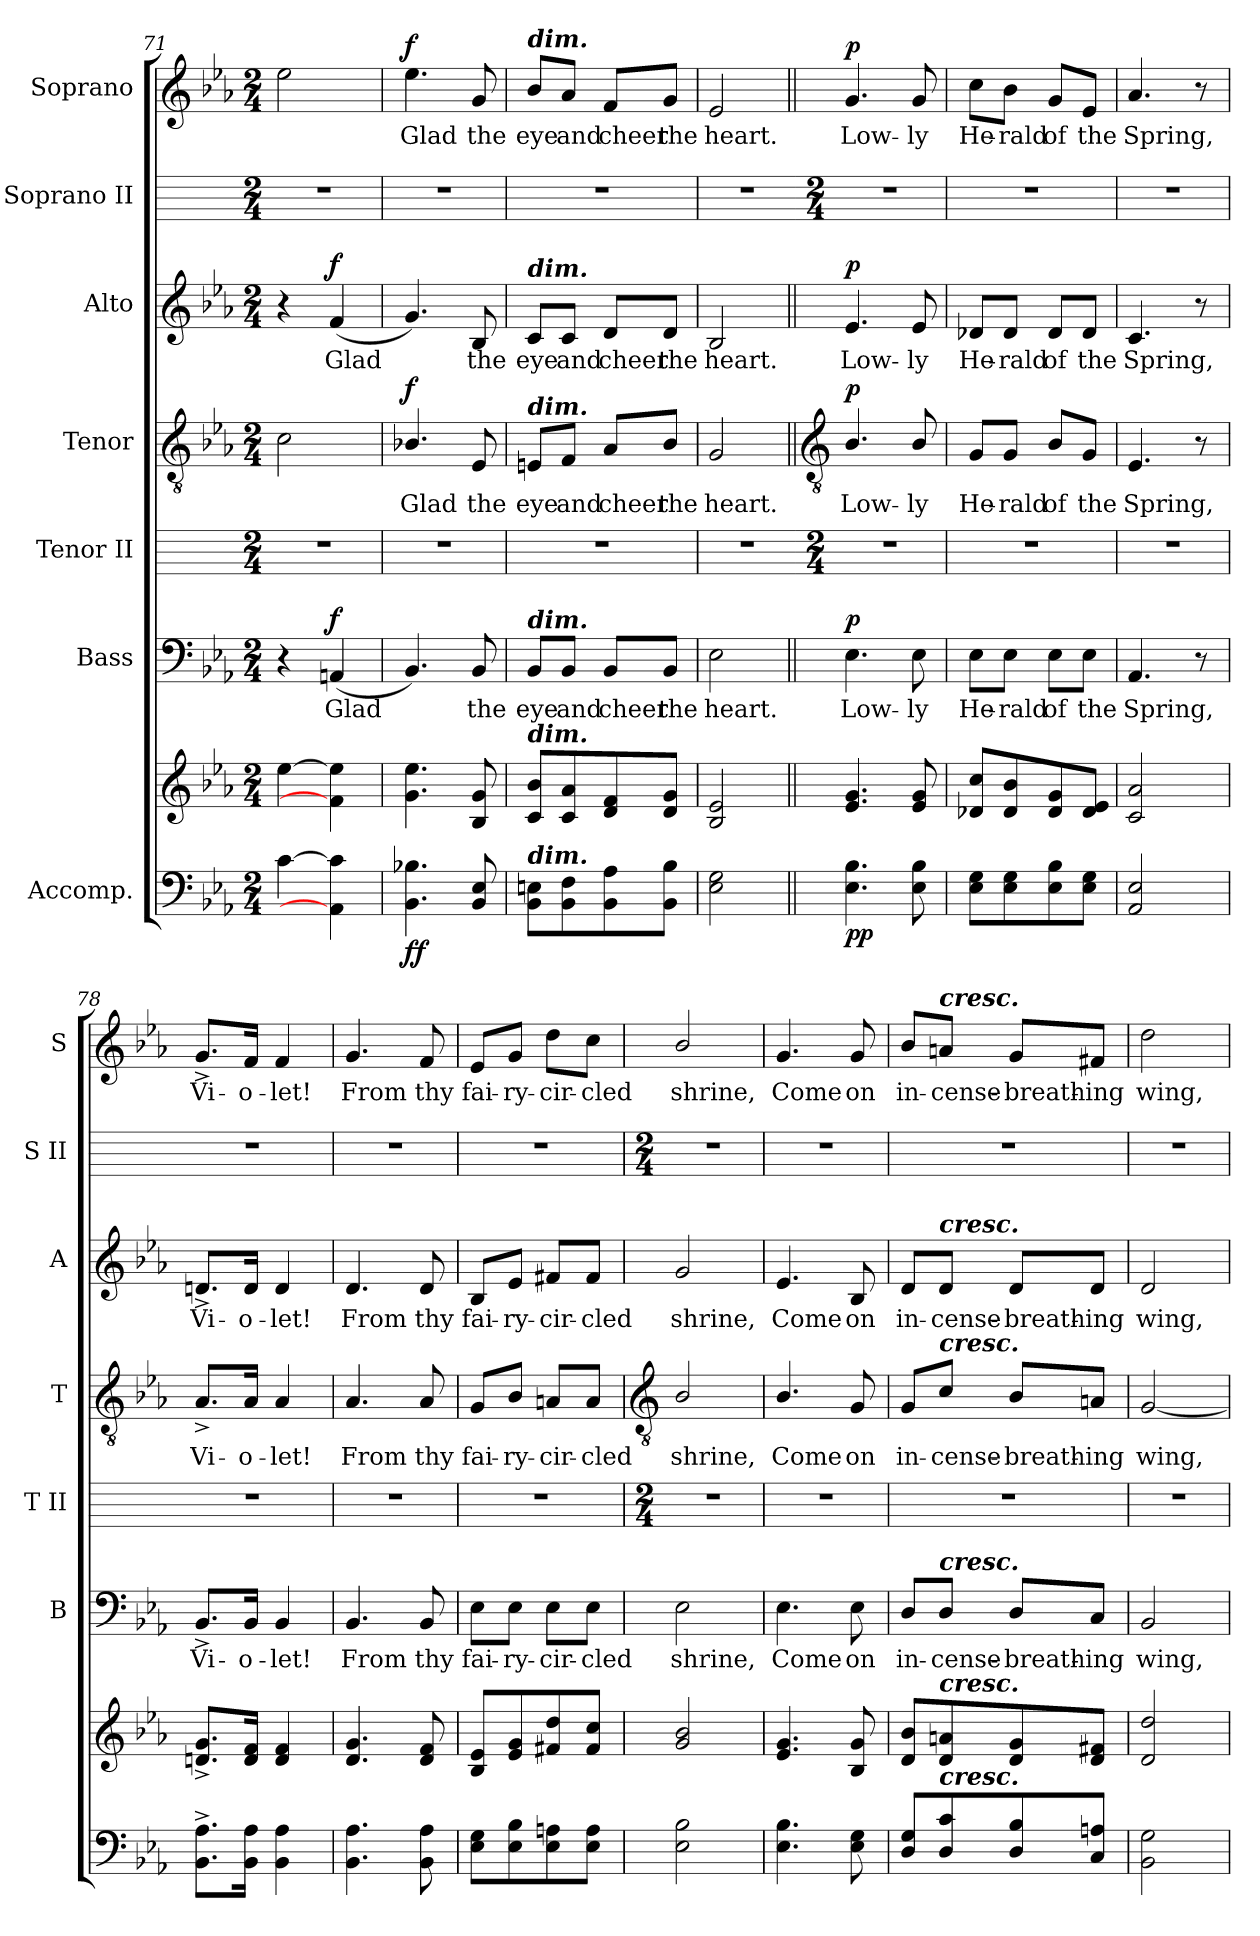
**kern	**kern	**dynam	**kern	**text	**dynam	**kern	**kern	**text	**dynam	**kern	**text	**dynam	**kern	**kern	**text	**dynam
*part7	*part7	*part7	*part6	*part6	*part6	*part5	*part4	*part4	*part4	*part3	*part3	*part3	*part2	*part1	*part1	*part1
*staff8	*staff7	*staff7/8	*staff6	*staff6	*staff6	*staff5	*staff4	*staff4	*staff4	*staff3	*staff3	*staff3	*staff2	*staff1	*staff1	*staff1
*I"Accomp.	*	*	*I"Bass	*	*	*I"Tenor II	*I"Tenor	*	*	*I"Alto	*	*	*I"Soprano II	*I"Soprano	*	*
*	*	*	*I'B	*	*	*I'T II	*I'T	*	*	*I'A	*	*	*I'S II	*I'S	*	*
*clefF4	*clefG2	*	*clefF4	*	*	*	*clefGv2	*	*	*clefG2	*	*	*	*clefG2	*	*
*k[b-e-a-]	*k[b-e-a-]	*	*k[b-e-a-]	*	*	*	*k[b-e-a-]	*	*	*k[b-e-a-]	*	*	*	*k[b-e-a-]	*	*
*E-:	*E-:	*	*E-:	*	*	*	*E-:	*	*	*E-:	*	*	*	*E-:	*	*
*M2/4	*M2/4	*	*M2/4	*	*	*M2/4	*M2/4	*	*	*M2/4	*	*	*M2/4	*M2/4	*	*
=71	=71	=71	=71	=71	=71	=71	=71	=71	=71	=71	=71	=71	=71	=71	=71	=71
[4c	[4ee-	.	4r	.	.	2r	2c	.	.	4r	.	.	2r	2ee-	.	.
!	!	!	!	!LO:LY:b	!LO:DY:b	!	!	!	!	!	!LO:LY:b	!LO:DY:b	!	!	!	!
4AA] 4c]	4f] 4ee-]	.	(<4AAn	Glad	f	.	.	.	.	(<4f	Glad	f	.	.	.	.
=72	=72	=72	=72	=72	=72	=72	=72	=72	=72	=72	=72	=72	=72	=72	=72	=72
!	!	!LO:DY:b=2	!	!	!	!	!	!LO:LY:b	!	!	!	!	!	!	!LO:LY:b	!
!	!	!LO:DY:n=1:b	!	!	!	!	!	!	!LO:DY:b	!	!	!	!	!	!	!LO:DY:b
4.BB-\ 4.B-X\	4.g 4.ee-	f f	4.BB-)	.	.	2r	4.B-X/	Glad	f	4.g)	.	.	2r	4.ee-	Glad	f
!	!	!	!	!LO:LY:b	!	!	!	!LO:LY:b	!	!	!LO:LY:b	!	!	!	!LO:LY:b	!
8BB- 8E-	8B- 8g	.	8BB-	the	.	.	8E-	the	.	8B-	the	.	.	8g	the	.
=73	=73	=73	=73	=73	=73	=73	=73	=73	=73	=73	=73	=73	=73	=73	=73	=73
!	!	!	!	!	!	!	!	!	!	!	!	!	!	!LO:TX:a:Bi:t=dim.	!	!
!	!	!	!	!	!	!	!	!	!	!LO:TX:a:Bi:t=dim.	!	!	!	!	!	!
!	!	!	!	!	!	!	!LO:TX:a:Bi:t=dim.	!	!	!	!	!	!	!	!	!
!	!	!	!LO:TX:a:Bi:t=dim.	!	!	!	!	!	!	!	!	!	!	!	!	!
!	!LO:TX:a:Bi:t=dim.	!	!	!	!	!	!	!	!	!	!	!	!	!	!	!
!LO:TX:a:Bi:t=dim.	!	!	!	!	!	!	!	!	!	!	!	!	!	!	!	!
!	!	!	!	!LO:LY:b	!	!	!	!LO:LY:b	!	!	!LO:LY:b	!	!	!	!LO:LY:b	!
8BB- 8EnL	8c 8b-L	.	8BB-/L	eye	.	2r	8En/L	eye	.	8c/L	eye	.	2r	8b-/L	eye	.
!	!	!	!	!LO:LY:b	!	!	!	!LO:LY:b	!	!	!LO:LY:b	!	!	!	!LO:LY:b	!
8BB- 8F	8c 8a-	.	8BB-/J	and	.	.	8F/J	and	.	8c/J	and	.	.	8a-/J	and	.
!	!	!	!	!LO:LY:b	!	!	!	!LO:LY:b	!	!	!LO:LY:b	!	!	!	!LO:LY:b	!
8BB- 8A-	8d 8f	.	8BB-/L	cheer	.	.	8A-/L	cheer	.	8d/L	cheer	.	.	8f/L	cheer	.
!	!	!	!	!LO:LY:b	!	!	!	!LO:LY:b	!	!	!LO:LY:b	!	!	!	!LO:LY:b	!
8BB- 8B-J	8d 8gJ	.	8BB-/J	the	.	.	8B-/J	the	.	8d/J	the	.	.	8g/J	the	.
=74	=74	=74	=74	=74	=74	=74	=74	=74	=74	=74	=74	=74	=74	=74	=74	=74
!	!	!	!	!LO:LY:b	!	!	!	!LO:LY:b	!	!	!LO:LY:b	!	!	!	!LO:LY:b	!
2E- 2G	2B- 2e-	.	2E-	heart.	.	2r	2G	heart.	.	2B-	heart.	.	2r	2e-	heart.	.
!!LO:LB:g=z
=75||	=75||	=75||	=75||	=75||	=75||	=75	=75||	=75||	=75||	=75||	=75||	=75||	=75	=75||	=75||	=75||
*	*	*	*	*	*	*	*clefGv2	*	*	*	*	*	*	*	*	*
*	*	*	*	*	*	*M2/4	*	*	*	*	*	*	*M2/4	*	*	*
!	!	!LO:DY:b=2	!	!LO:LY:b	!	!	!	!LO:LY:b	!	!	!LO:LY:b	!	!	!	!LO:LY:b	!
!	!	!LO:DY:n=1:b	!	!	!LO:DY:b	!	!	!	!LO:DY:b	!	!	!LO:DY:b	!	!	!	!LO:DY:b
4.E-\ 4.B-\	4.e- 4.g	p p	4.E-\	Low-	p	2r	4.B-/	Low-	p	4.e-	Low-	p	2r	4.g	Low-	p
!	!	!	!	!LO:LY:b	!	!	!	!LO:LY:b	!	!	!LO:LY:b	!	!	!	!LO:LY:b	!
8E-\ 8B-\	8e- 8g	.	8E-\	-ly	.	.	8B-/	-ly	.	8e-	-ly	.	.	8g	-ly	.
=76	=76	=76	=76	=76	=76	=76	=76	=76	=76	=76	=76	=76	=76	=76	=76	=76
!	!	!	!	!LO:LY:b	!	!	!	!LO:LY:b	!	!	!LO:LY:b	!	!	!	!LO:LY:b	!
8E-\ 8G\L	8d-X 8ccL	.	8E-\L	He-	.	2r	8G/L	He-	.	8d-X/L	He-	.	2r	8cc\L	He-	.
!	!	!	!	!LO:LY:b	!	!	!	!LO:LY:b	!	!	!LO:LY:b	!	!	!	!LO:LY:b	!
8E- 8G	8d- 8b-	.	8E-\J	-rald	.	.	8G/J	-rald	.	8d-/J	-rald	.	.	8b-\J	-rald	.
!	!	!	!	!LO:LY:b	!	!	!	!LO:LY:b	!	!	!LO:LY:b	!	!	!	!LO:LY:b	!
8E- 8B-	8d- 8g	.	8E-\L	of	.	.	8B-/L	of	.	8d-/L	of	.	.	8g/L	of	.
!	!	!	!	!LO:LY:b	!	!	!	!LO:LY:b	!	!	!LO:LY:b	!	!	!	!LO:LY:b	!
8E- 8GJ	8d- 8e-J	.	8E-\J	the	.	.	8G/J	the	.	8d-/J	the	.	.	8e-/J	the	.
=77	=77	=77	=77	=77	=77	=77	=77	=77	=77	=77	=77	=77	=77	=77	=77	=77
!	!	!	!	!LO:LY:b	!	!	!	!LO:LY:b	!	!	!LO:LY:b	!	!	!	!LO:LY:b	!
2AA- 2E-	2c 2a-	.	4.AA-	Spring,	.	2r	4.E-	Spring,	.	4.c	Spring,	.	2r	4.a-	Spring,	.
.	.	.	8r	.	.	.	8r	.	.	8r	.	.	.	8r	.	.
=78	=78	=78	=78	=78	=78	=78	=78	=78	=78	=78	=78	=78	=78	=78	=78	=78
!	!	!	!	!LO:LY:b	!	!	!	!LO:LY:b	!	!	!LO:LY:b	!	!	!	!LO:LY:b	!
8.BB-^ 8.A-^L	8.dn^ 8.g^L	.	8.BB-^/L	Vi-	.	2r	8.A-^/L	Vi-	.	8.dn^/L	Vi-	.	2r	8.g^/L	Vi-	.
!	!	!	!	!LO:LY:b	!	!	!	!LO:LY:b	!	!	!LO:LY:b	!	!	!	!LO:LY:b	!
16BB- 16A-J	16d 16fJ	.	16BB-/Jk	-o-	.	.	16A-/Jk	-o-	.	16d/Jk	-o-	.	.	16f/Jk	-o-	.
!	!	!	!	!LO:LY:b	!	!	!	!LO:LY:b	!	!	!LO:LY:b	!	!	!	!LO:LY:b	!
4BB- 4A-	4d 4f	.	4BB-	-let!	.	.	4A-	-let!	.	4d	-let!	.	.	4f	-let!	.
=79	=79	=79	=79	=79	=79	=79	=79	=79	=79	=79	=79	=79	=79	=79	=79	=79
!	!	!	!	!LO:LY:b	!	!	!	!LO:LY:b	!	!	!LO:LY:b	!	!	!	!LO:LY:b	!
4.BB- 4.A-	4.d 4.g	.	4.BB-	From	.	2r	4.A-	From	.	4.d	From	.	2r	4.g	From	.
!	!	!	!	!LO:LY:b	!	!	!	!LO:LY:b	!	!	!LO:LY:b	!	!	!	!LO:LY:b	!
8BB- 8A-	8d 8f	.	8BB-	thy	.	.	8A-	thy	.	8d	thy	.	.	8f	thy	.
=80	=80	=80	=80	=80	=80	=80	=80	=80	=80	=80	=80	=80	=80	=80	=80	=80
!	!	!	!	!LO:LY:b	!	!	!	!LO:LY:b	!	!	!LO:LY:b	!	!	!	!LO:LY:b	!
8E- 8GL	8B- 8e-L	.	8E-\L	fai-	.	2r	8G/L	fai-	.	8B-/L	fai-	.	2r	8e-/L	fai-	.
!	!	!	!	!LO:LY:b	!	!	!	!LO:LY:b	!	!	!LO:LY:b	!	!	!	!LO:LY:b	!
8E- 8B-	8e- 8g	.	8E-\J	-ry-	.	.	8B-/J	-ry-	.	8e-/J	-ry-	.	.	8g/J	-ry-	.
!	!	!	!	!LO:LY:b	!	!	!	!LO:LY:b	!	!	!LO:LY:b	!	!	!	!LO:LY:b	!
8E- 8An	8f#X 8dd	.	8E-\L	-cir-	.	.	8An/L	-cir-	.	8f#X/L	-cir-	.	.	8dd\L	-cir-	.
!	!	!	!	!LO:LY:b	!	!	!	!LO:LY:b	!	!	!LO:LY:b	!	!	!	!LO:LY:b	!
8E- 8AJ	8f# 8ccJ	.	8E-\J	-cled	.	.	8A/J	-cled	.	8f#/J	-cled	.	.	8cc\J	-cled	.
!!LO:LB:g=z
=81	=81	=81	=81	=81	=81	=81	=81	=81	=81	=81	=81	=81	=81	=81	=81	=81
*	*	*	*	*	*	*	*clefGv2	*	*	*	*	*	*	*	*	*
*	*	*	*	*	*	*M2/4	*	*	*	*	*	*	*M2/4	*	*	*
!	!	!	!	!LO:LY:b	!	!	!	!LO:LY:b	!	!	!LO:LY:b	!	!	!	!LO:LY:b	!
2E- 2B-	2g/ 2b-/	.	2E-	shrine,	.	2r	2B-/	shrine,	.	2g	shrine,	.	2r	2b-/	shrine,	.
=82	=82	=82	=82	=82	=82	=82	=82	=82	=82	=82	=82	=82	=82	=82	=82	=82
!	!	!	!	!LO:LY:b	!	!	!	!LO:LY:b	!	!	!LO:LY:b	!	!	!	!LO:LY:b	!
4.E- 4.B-	4.e- 4.g	.	4.E-	Come	.	2r	4.B-/	Come	.	4.e-	Come	.	2r	4.g	Come	.
!	!	!	!	!LO:LY:b	!	!	!	!LO:LY:b	!	!	!LO:LY:b	!	!	!	!LO:LY:b	!
8E- 8G	8B- 8g	.	8E-	on	.	.	8G	on	.	8B-	on	.	.	8g	on	.
=83	=83	=83	=83	=83	=83	=83	=83	=83	=83	=83	=83	=83	=83	=83	=83	=83
!	!	!	!	!LO:LY:b	!	!	!	!LO:LY:b	!	!	!LO:LY:b	!	!	!	!LO:LY:b	!
8D/ 8G/L	8d/ 8b-/L	.	8D/L	in-	.	2r	8G/L	in-	.	8d/L	in-	.	2r	8b-/L	in-	.
!	!	!	!	!	!	!	!	!	!	!	!	!	!	!LO:TX:a:Bi:t=cresc.	!	!
!	!	!	!	!	!	!	!	!	!	!LO:TX:a:Bi:t=cresc.	!	!	!	!	!	!
!	!	!	!	!	!	!	!LO:TX:a:Bi:t=cresc.	!	!	!	!	!	!	!	!	!
!	!	!	!LO:TX:a:Bi:t=cresc.	!	!	!	!	!	!	!	!	!	!	!	!	!
!	!LO:TX:a:Bi:t=cresc.	!	!	!	!	!	!	!	!	!	!	!	!	!	!	!
!LO:TX:a:Bi:t=cresc.	!	!	!	!	!	!	!	!	!	!	!	!	!	!	!	!
!	!	!	!	!LO:LY:b	!	!	!	!LO:LY:b	!	!	!LO:LY:b	!	!	!	!LO:LY:b	!
8D/ 8c/	8d 8an	.	8D/J	-cense-	.	.	8c/J	-cense-	.	8d/J	-cense-	.	.	8an/J	-cense-	.
!	!	!	!	!LO:LY:b	!	!	!	!LO:LY:b	!	!	!LO:LY:b	!	!	!	!LO:LY:b	!
8D/ 8B-/	8d 8g	.	8D/L	-breath-	.	.	8B-/L	-breath-	.	8d/L	-breath-	.	.	8g/L	-breath-	.
!	!	!	!	!LO:LY:b	!	!	!	!LO:LY:b	!	!	!LO:LY:b	!	!	!	!LO:LY:b	!
8C 8AnJ	8d 8f#XJ	.	8C/J	-ing	.	.	8An/J	-ing	.	8d/J	-ing	.	.	8f#X/J	-ing	.
=84	=84	=84	=84	=84	=84	=84	=84	=84	=84	=84	=84	=84	=84	=84	=84	=84
!	!	!	!	!LO:LY:b	!	!	!	!LO:LY:b	!	!	!LO:LY:b	!	!	!	!LO:LY:b	!
2BB- 2G	2d 2dd	.	2BB-	wing,	.	2r	[2G	wing,	.	2d	wing,	.	2r	2dd	wing,	.
=	=	=	=	=	=	=	=	=	=	=	=	=	=	=	=	=
*-	*-	*-	*-	*-	*-	*-	*-	*-	*-	*-	*-	*-	*-	*-	*-	*-
